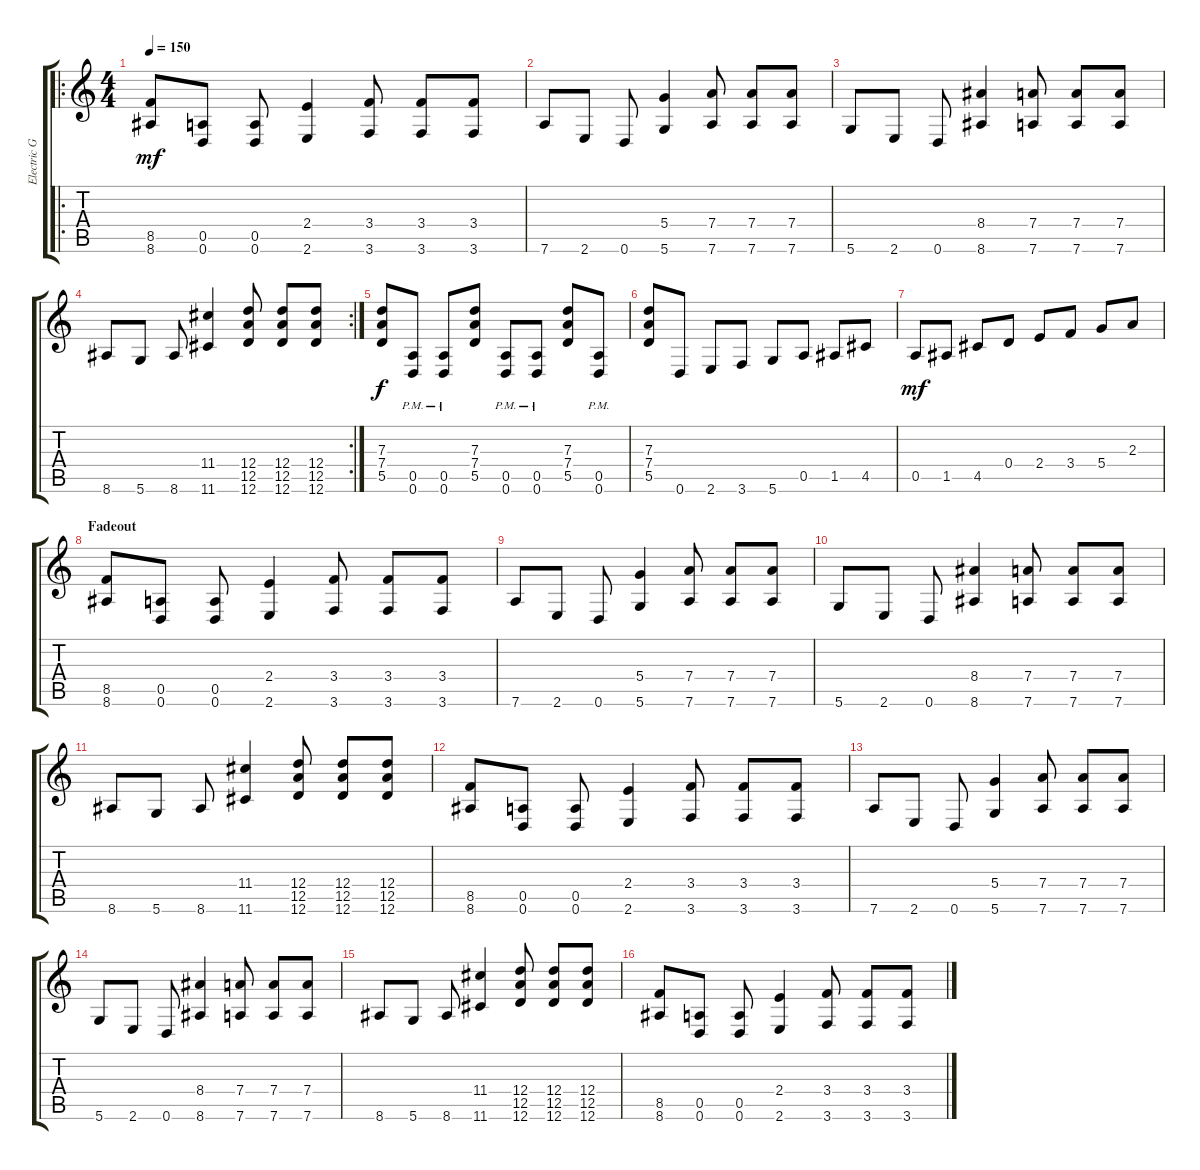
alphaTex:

\track ("Electric Guitar 1" "Electric G") {instrument distortionguitar}
\staff {score tabs}
\tuning (E4 B3 G3 D3 A2 D2) {hide}
\ro
\ts (4 4)
\tempo 150
\clef g2
\ks c
(8.5 8.6).8{dy mf} (0.5 0.6).8 (0.5 0.6).8 (2.4 2.6).4 (3.4 3.6).8 (3.4 3.6).8 (3.4 3.6).8 |
7.6.8 2.6.8 0.6.8 (5.4 5.6).4 (7.4 7.6).8 (7.4 7.6).8 (7.4 7.6).8 |
5.6.8 2.6.8 0.6.8 (8.4 8.6).4 (7.4 7.6).8 (7.4 7.6).8 (7.4 7.6).8 |
\rc 2
8.6.8 5.6.8 8.6.8 (11.4 11.6).4 (12.4 12.5 12.6).8 (12.4 12.5 12.6).8 (12.4 12.5 12.6).8 |
(7.3 7.4 5.5).8{dy f} (0.5{pm} 0.6{pm}).8 (0.5{pm} 0.6{pm}).8 (7.3 7.4 5.5).8 (0.5{pm} 0.6{pm}).8 (0.5{pm} 0.6{pm}).8 (7.3 7.4 5.5).8 (0.5 0.6{pm}).8 |
(7.3 7.4 5.5).8 0.6.8 2.6.8 3.6.8 5.6.8 0.5.8 1.5.8 4.5.8 |
0.5.8{dy mf} 1.5.8 4.5.8 0.4.8 2.4.8 3.4.8 5.4.8 2.3.8 |
\section ("" "Fadeout")
(8.5 8.6).8 (0.5 0.6).8 (0.5 0.6).8 (2.4 2.6).4 (3.4 3.6).8 (3.4 3.6).8 (3.4 3.6).8 |
7.6.8 2.6.8 0.6.8 (5.4 5.6).4 (7.4 7.6).8 (7.4 7.6).8 (7.4 7.6).8 |
5.6.8 2.6.8 0.6.8 (8.4 8.6).4 (7.4 7.6).8 (7.4 7.6).8 (7.4 7.6).8 |
8.6.8 5.6.8 8.6.8 (11.4 11.6).4 (12.4 12.5 12.6).8 (12.4 12.5 12.6).8 (12.4 12.5 12.6).8 |
(8.5 8.6).8 (0.5 0.6).8 (0.5 0.6).8 (2.4 2.6).4 (3.4 3.6).8 (3.4 3.6).8 (3.4 3.6).8 |
7.6.8 2.6.8 0.6.8 (5.4 5.6).4 (7.4 7.6).8 (7.4 7.6).8 (7.4 7.6).8 |
5.6.8 2.6.8 0.6.8 (8.4 8.6).4 (7.4 7.6).8 (7.4 7.6).8 (7.4 7.6).8 |
8.6.8 5.6.8 8.6.8 (11.4 11.6).4 (12.4 12.5 12.6).8 (12.4 12.5 12.6).8 (12.4 12.5 12.6).8 |
(8.5 8.6).8 (0.5 0.6).8 (0.5 0.6).8 (2.4 2.6).4 (3.4 3.6).8 (3.4 3.6).8 (3.4 3.6).8
